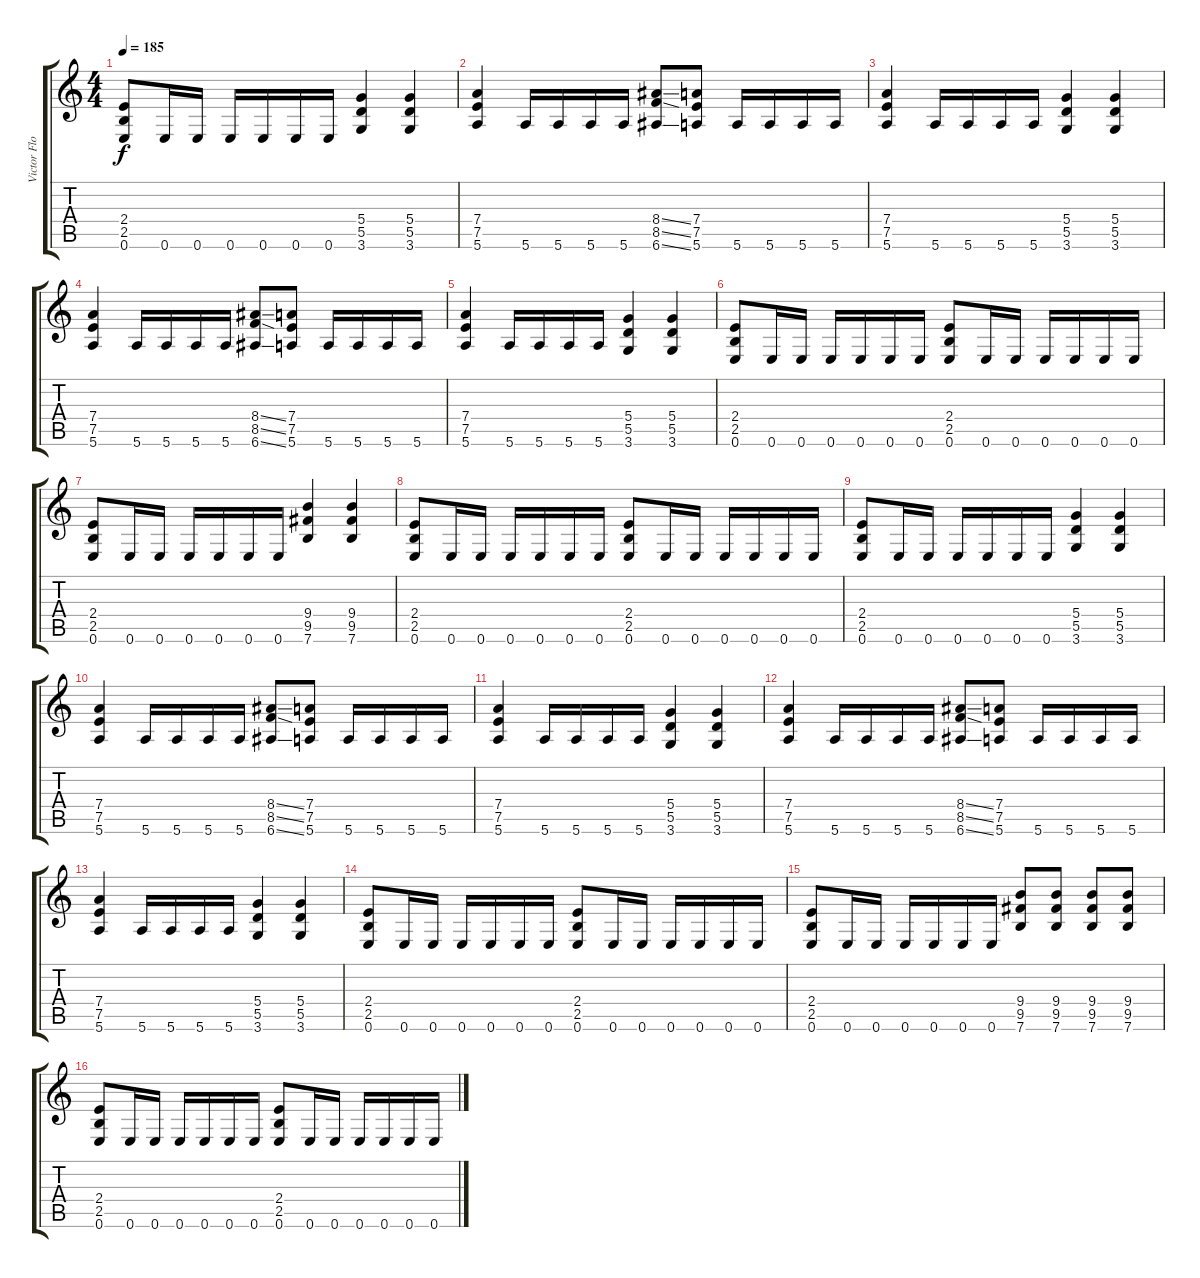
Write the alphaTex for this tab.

\track ("Victor Floghdraki" "Victor Flo") {instrument overdrivenguitar}
\staff {score tabs}
\tuning (E4 B3 G3 D3 A2 E2) {hide}
\ts (4 4)
\tempo 185
\clef g2
\ks c
(2.4 2.5 0.6).8{dy f} 0.6.16 0.6.16 0.6.16 0.6.16 0.6.16 0.6.16 (5.4 5.5 3.6).4 (5.4 5.5 3.6).4 |
(7.4 7.5 5.6).4 5.6.16 5.6.16 5.6.16 5.6.16 (8.4{ss} 8.5{ss} 6.6{ss}).8 (7.4 7.5 5.6).8 5.6.16 5.6.16 5.6.16 5.6.16 |
(7.4 7.5 5.6).4 5.6.16 5.6.16 5.6.16 5.6.16 (5.4 5.5 3.6).4 (5.4 5.5 3.6).4 |
(7.4 7.5 5.6).4 5.6.16 5.6.16 5.6.16 5.6.16 (8.4{ss} 8.5{ss} 6.6{ss}).8 (7.4 7.5 5.6).8 5.6.16 5.6.16 5.6.16 5.6.16 |
(7.4 7.5 5.6).4 5.6.16 5.6.16 5.6.16 5.6.16 (5.4 5.5 3.6).4 (5.4 5.5 3.6).4 |
(2.4 2.5 0.6).8 0.6.16 0.6.16 0.6.16 0.6.16 0.6.16 0.6.16 (2.4 2.5 0.6).8 0.6.16 0.6.16 0.6.16 0.6.16 0.6.16 0.6.16 |
(2.4 2.5 0.6).8 0.6.16 0.6.16 0.6.16 0.6.16 0.6.16 0.6.16 (9.4 9.5 7.6).4 (9.4 9.5 7.6).4 |
(2.4 2.5 0.6).8 0.6.16 0.6.16 0.6.16 0.6.16 0.6.16 0.6.16 (2.4 2.5 0.6).8 0.6.16 0.6.16 0.6.16 0.6.16 0.6.16 0.6.16 |
(2.4 2.5 0.6).8 0.6.16 0.6.16 0.6.16 0.6.16 0.6.16 0.6.16 (5.4 5.5 3.6).4 (5.4 5.5 3.6).4 |
(7.4 7.5 5.6).4 5.6.16 5.6.16 5.6.16 5.6.16 (8.4{ss} 8.5{ss} 6.6{ss}).8 (7.4 7.5 5.6).8 5.6.16 5.6.16 5.6.16 5.6.16 |
(7.4 7.5 5.6).4 5.6.16 5.6.16 5.6.16 5.6.16 (5.4 5.5 3.6).4 (5.4 5.5 3.6).4 |
(7.4 7.5 5.6).4 5.6.16 5.6.16 5.6.16 5.6.16 (8.4{ss} 8.5{ss} 6.6{ss}).8 (7.4 7.5 5.6).8 5.6.16 5.6.16 5.6.16 5.6.16 |
(7.4 7.5 5.6).4 5.6.16 5.6.16 5.6.16 5.6.16 (5.4 5.5 3.6).4 (5.4 5.5 3.6).4 |
(2.4 2.5 0.6).8 0.6.16 0.6.16 0.6.16 0.6.16 0.6.16 0.6.16 (2.4 2.5 0.6).8 0.6.16 0.6.16 0.6.16 0.6.16 0.6.16 0.6.16 |
(2.4 2.5 0.6).8 0.6.16 0.6.16 0.6.16 0.6.16 0.6.16 0.6.16 (9.4 9.5 7.6).8 (9.4 9.5 7.6).8 (9.4 9.5 7.6).8 (9.4 9.5 7.6).8 |
(2.4 2.5 0.6).8 0.6.16 0.6.16 0.6.16 0.6.16 0.6.16 0.6.16 (2.4 2.5 0.6).8 0.6.16 0.6.16 0.6.16 0.6.16 0.6.16 0.6.16
